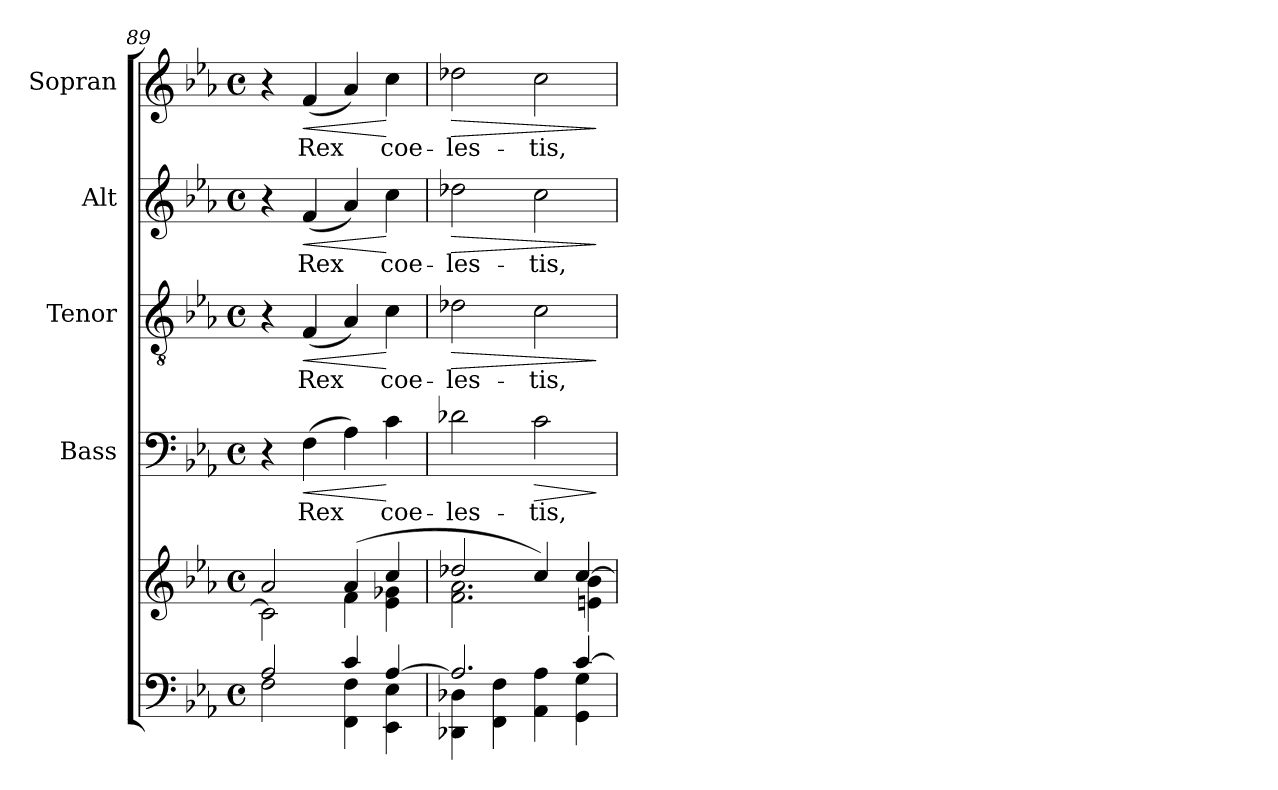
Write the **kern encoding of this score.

**kern	**kern	**kern	**text	**dynam	**kern	**text	**dynam	**kern	**text	**dynam	**kern	**text	**dynam
*part5	*part5	*part4	*part4	*part4	*part3	*part3	*part3	*part2	*part2	*part2	*part1	*part1	*part1
*staff6	*staff5	*staff4	*staff4	*staff4	*staff3	*staff3	*staff3	*staff2	*staff2	*staff2	*staff1	*staff1	*staff1
*	*	*I"Bass	*	*	*I"Tenor	*	*	*I"Alt	*	*	*I"Sopran	*	*
*	*	*I'B.	*	*	*I'T.	*	*	*I'A.	*	*	*I'S.	*	*
*clefF4	*clefG2	*clefF4	*	*	*clefGv2	*	*	*clefG2	*	*	*clefG2	*	*
*k[b-e-a-]	*k[b-e-a-]	*k[b-e-a-]	*	*	*k[b-e-a-]	*	*	*k[b-e-a-]	*	*	*k[b-e-a-]	*	*
*E-:	*E-:	*E-:	*	*	*E-:	*	*	*E-:	*	*	*E-:	*	*
*M4/4	*M4/4	*M4/4	*	*	*M4/4	*	*	*M4/4	*	*	*M4/4	*	*
*met(c)	*met(c)	*met(c)	*	*	*met(c)	*	*	*met(c)	*	*	*met(c)	*	*
=89	=89	=89	=89	=89	=89	=89	=89	=89	=89	=89	=89	=89	=89
*^	*^	*	*	*	*	*	*	*	*	*	*	*	*
2A-/	2F\	2a-/	2c\]	4r	.	.	4r	.	.	4r	.	.	4r	.	.
!	!	!	!	!	!LO:LY:b	!LO:HP:b	!	!LO:LY:b	!LO:HP:b	!	!LO:LY:b	!LO:HP:b	!	!LO:LY:b	!LO:HP:b
.	.	.	.	(>4F\	Rex	<	(<4F/	Rex	<	(<4f/	Rex	<	(<4f/	Rex	<
4c/	4FF\ 4F\	(4a-/	4f\	4A-\)	.	.	4A-/)	.	.	4a-/)	.	.	4a-/)	.	.
!	!	!	!	!	!LO:LY:b	!	!	!LO:LY:b	!	!	!LO:LY:b	!	!	!LO:LY:b	!
[>4A-/	4EE-\ 4E-\	4cc/	4e-\ 4g-X\	4c\	coe-	[	4c\	coe-	[	4cc\	coe-	[	4cc\	coe-	[
=90	=90	=90	=90	=90	=90	=90	=90	=90	=90	=90	=90	=90	=90	=90	=90
!	!	!	!	!	!LO:LY:b	!	!	!LO:LY:b	!LO:HP:b	!	!LO:LY:b	!LO:HP:b	!	!LO:LY:b	!LO:HP:b
2.A-/]	4DD-X\ 4D-X\	2dd-X/	2.f\ 2.a-\	2d-X\	-les-	.	2d-X\	-les-	>	2dd-X\	-les-	>	2dd-X\	-les-	>
.	4FF\ 4F\	.	.	.	.	.	.	.	.	.	.	.	.	.	.
!	!	!	!	!	!LO:LY:b	!LO:HP:b	!	!LO:LY:b	!	!	!LO:LY:b	!	!	!LO:LY:b	!
.	4AA-\ 4A-\	4cc/)	.	2c\	-tis,	>	2c\	-tis,	.	2cc\	-tis,	.	2cc\	-tis,	.
[>4c/	4GG\ 4G\	[>4cc/	4en\ 4b-\	.	.	.	.	.	.	.	.	.	.	.	.
*v	*v	*	*	*	*	*	*	*	*	*	*	*	*	*	*
*	*v	*v	*	*	*	*	*	*	*	*	*	*	*	*
.	.	.	.	]	.	.	]	.	.	]	.	.	]
=	=	=	=	=	=	=	=	=	=	=	=	=	=
*-	*-	*-	*-	*-	*-	*-	*-	*-	*-	*-	*-	*-	*-
